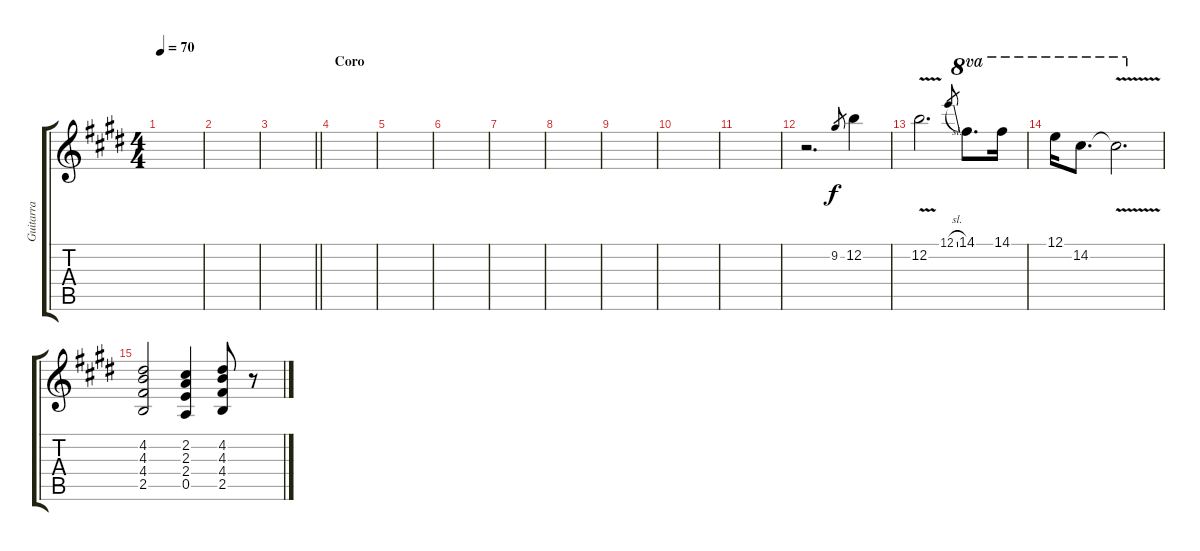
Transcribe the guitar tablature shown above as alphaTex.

\track ("Guitarra" "Guitarra") {instrument overdrivenguitar}
\staff {score tabs}
\tuning (E4 B3 G3 D3 A2 E2) {hide}
\ts (4 4)
\tempo 70
\clef g2
\ks e
|
|
\barLineRight lightlight
|
\section ("" "Coro")
|
|
|
|
|
|
|
|
r.2{d} 9.2.8{gr} 12.2.4 |
12.2{v}.2{d} 12.1{sl}.8{gr} 14.1.8{d ot 8va} 14.1.16{ot 8va} |
12.1.16{ot 8va} 14.2.8{d ot 8va} 14.2{v t}.2{d ot 8va} |
(4.2 4.3 4.4 2.5).2 (2.2 2.3 2.4 0.5).4 (4.2 4.3 4.4 2.5).8 r.8
